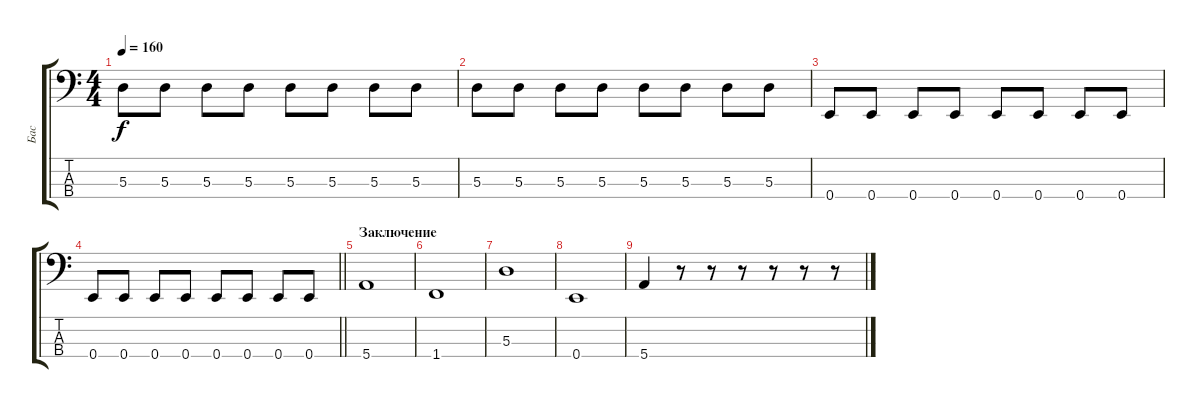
\track ("Бас" "Бас") {instrument electricbassfinger}
\staff {score tabs}
\tuning (G2 D2 A1 E1) {hide}
\ts (4 4)
\tempo 160
\clef f4
\ks c
5.3.8{dy f} 5.3.8 5.3.8 5.3.8 5.3.8 5.3.8 5.3.8 5.3.8 |
5.3.8 5.3.8 5.3.8 5.3.8 5.3.8 5.3.8 5.3.8 5.3.8 |
0.4.8 0.4.8 0.4.8 0.4.8 0.4.8 0.4.8 0.4.8 0.4.8 |
\barLineRight lightlight
0.4.8 0.4.8 0.4.8 0.4.8 0.4.8 0.4.8 0.4.8 0.4.8 |
\section ("" "Заключение")
5.4.1 |
1.4.1 |
5.3.1 |
0.4.1 |
5.4.4 r.8 r.8 r.8 r.8 r.8 r.8
